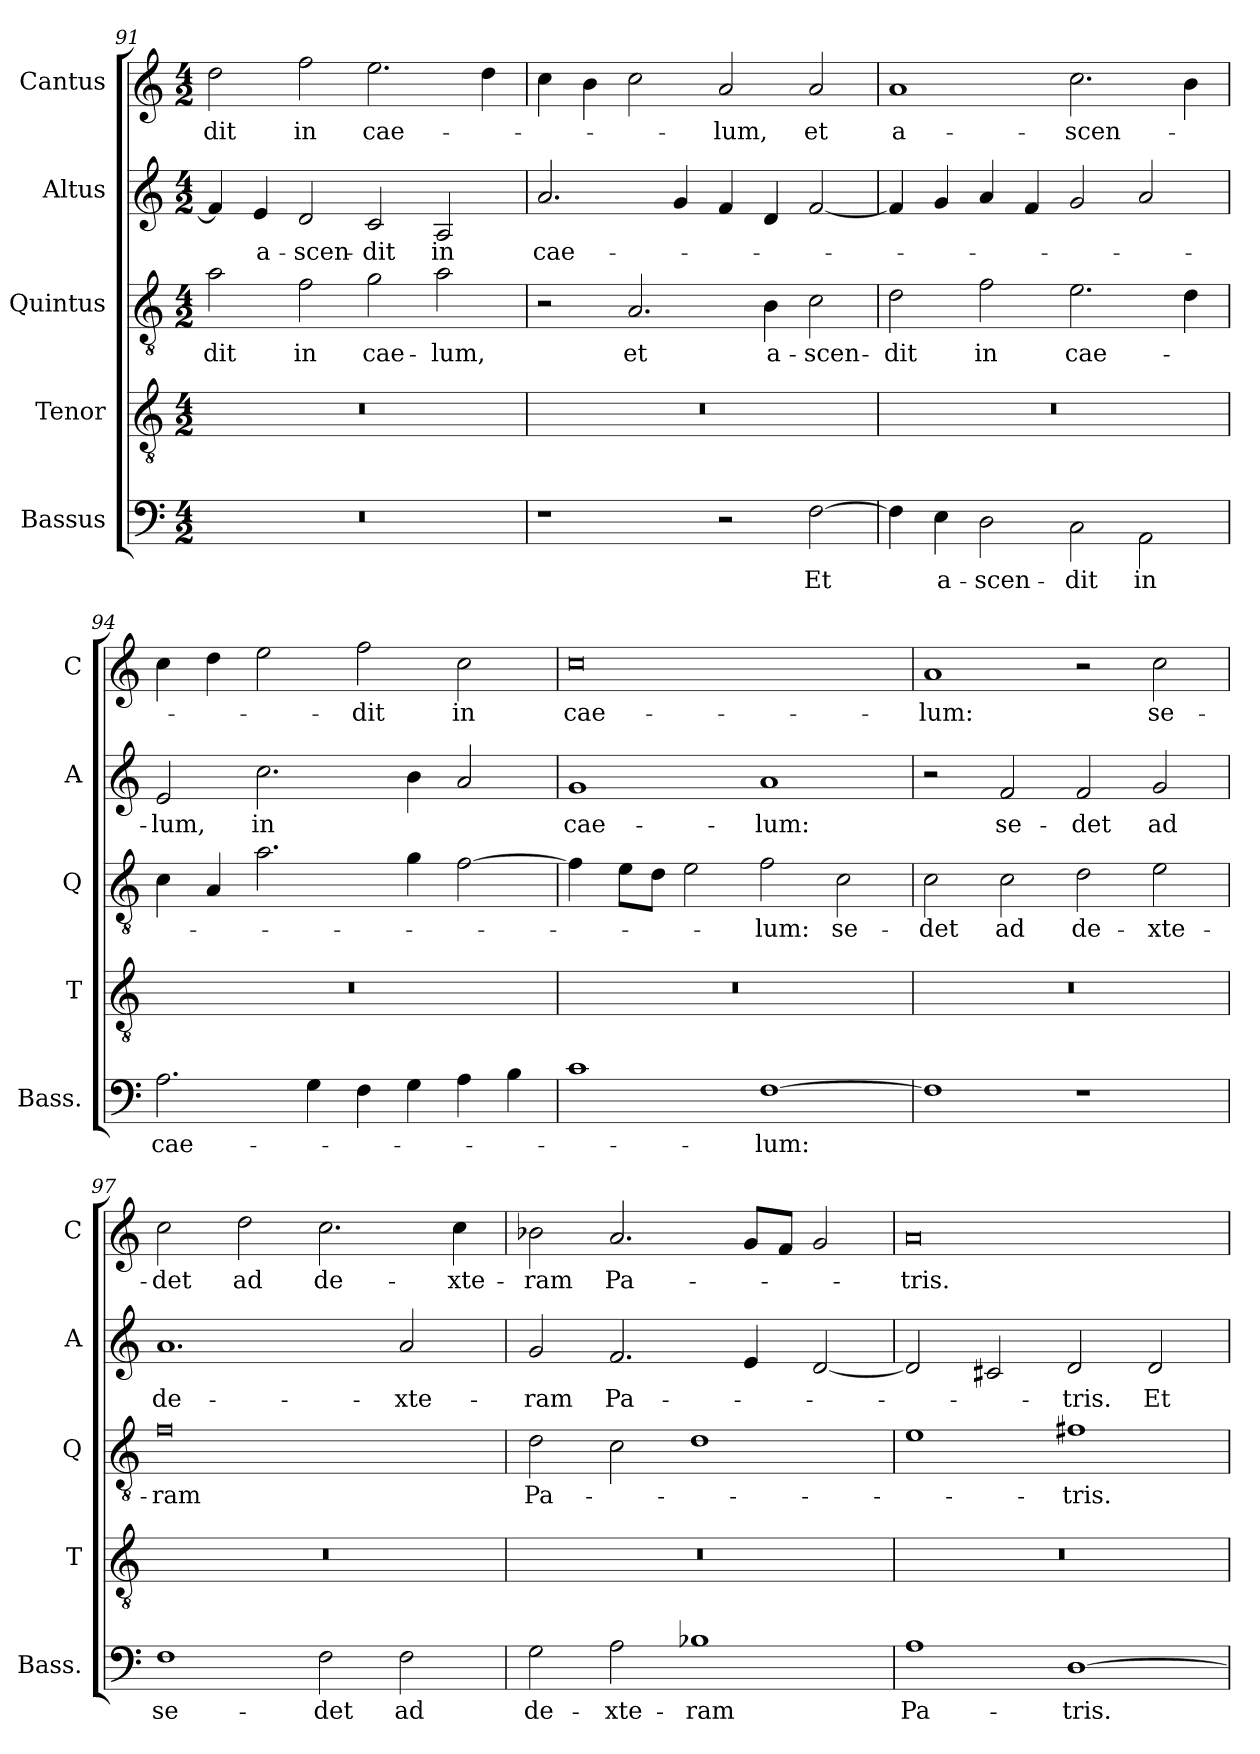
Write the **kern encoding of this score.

**kern	**text	**kern	**kern	**text	**kern	**text	**kern	**text
*part5	*part5	*part4	*part3	*part3	*part2	*part2	*part1	*part1
*staff5	*staff5	*staff4	*staff3	*staff3	*staff2	*staff2	*staff1	*staff1
*I"Bassus	*	*I"Tenor	*I"Quintus	*	*I"Altus	*	*I"Cantus	*
*I'Bass.	*	*I'T	*I'Q	*	*I'A	*	*I'C	*
*clefF4	*	*clefGv2	*clefGv2	*	*clefG2	*	*clefG2	*
*	*	*ITrd7c12	*ITrd7c12	*	*	*	*	*
*k[]	*	*k[]	*k[]	*	*k[]	*	*k[]	*
*C:	*	*C:	*C:	*	*C:	*	*C:	*
*M4/2	*	*M4/2	*M4/2	*	*M4/2	*	*M4/2	*
=91	=91	=91	=91	=91	=91	=91	=91	=91
0r	.	0r	2A\	-dit	4f/]	.	2dd\	-dit
.	.	.	.	.	4e/	a-	.	.
.	.	.	2F\	in	2d/	-scen-	2ff\	in
.	.	.	2G\	cae-	2c/	-dit	2.ee\	cae-
.	.	.	2A\	-lum,	2A/	in	.	.
.	.	.	.	.	.	.	4dd\	.
=92	=92	=92	=92	=92	=92	=92	=92	=92
1r	.	0r	2r	.	2.a/	cae-	4cc\	.
.	.	.	.	.	.	.	4b\	.
.	.	.	2.AA/	et	.	.	2cc\	.
.	.	.	.	.	4g/	.	.	.
2r	.	.	.	.	4f/	.	2a/	-lum,
.	.	.	4BB\	a-	4d/	.	.	.
[2F\	Et	.	2C\	-scen-	[2f/	.	2a/	et
=93	=93	=93	=93	=93	=93	=93	=93	=93
4F\]	.	0r	2D\	-dit	4f/]	.	1a/	a-
4E\	a-	.	.	.	4g/	.	.	.
2D\	-scen-	.	2F\	in	4a/	.	.	.
.	.	.	.	.	4f/	.	.	.
2C\	-dit	.	2.E\	cae-	2g/	.	2.cc\	-scen-
2AA\	in	.	.	.	2a/	.	.	.
.	.	.	4D\	.	.	.	4b\	.
=94	=94	=94	=94	=94	=94	=94	=94	=94
2.A\	cae-	0r	4C\	.	2e/	-lum,	4cc\	.
.	.	.	4AA/	.	.	.	4dd\	.
.	.	.	2.A\	.	2.cc\	in	2ee\	.
4G\	.	.	.	.	.	.	.	.
4F\	.	.	.	.	.	.	2ff\	-dit
4G\	.	.	4G\	.	4b\	.	.	.
4A\	.	.	[2F\	.	2a/	.	2cc\	in
4B\	.	.	.	.	.	.	.	.
=95	=95	=95	=95	=95	=95	=95	=95	=95
1c\	.	0r	4F\]	.	1g/	cae-	0cc\	cae-
.	.	.	8E\L	.	.	.	.	.
.	.	.	8D\J	.	.	.	.	.
.	.	.	2E\	.	.	.	.	.
[1F\	-lum:	.	2F\	-lum:	1a/	-lum:	.	.
.	.	.	2C\	se-	.	.	.	.
=96	=96	=96	=96	=96	=96	=96	=96	=96
1F\]	.	0r	2C\	-det	2r	.	1a/	-lum:
.	.	.	2C\	ad	2f/	se-	.	.
1r	.	.	2D\	de-	2f/	-det	2r	.
.	.	.	2E\	-xte-	2g/	ad	2cc\	se-
=97	=97	=97	=97	=97	=97	=97	=97	=97
1F\	se-	0r	0F\	-ram	1.a/	de-	2cc\	-det
.	.	.	.	.	.	.	2dd\	ad
2F\	-det	.	.	.	.	.	2.cc\	de-
2F\	ad	.	.	.	2a/	-xte-	.	.
.	.	.	.	.	.	.	4cc\	-xte-
=98	=98	=98	=98	=98	=98	=98	=98	=98
2G\	de-	0r	2D\	Pa-	2g/	-ram	2b-X\	-ram
2A\	-xte-	.	2C\	.	2.f/	Pa-	2.a/	Pa-
1B-\	-ram	.	1D\	.	.	.	.	.
.	.	.	.	.	4e/	.	8g/L	.
.	.	.	.	.	.	.	8f/J	.
.	.	.	.	.	[2d/	.	2g/	.
=99	=99	=99	=99	=99	=99	=99	=99	=99
1A\	Pa-	0r	1E\	.	2d/]	.	0a/	-tris.
.	.	.	.	.	2c#/	.	.	.
[1D\	-tris.	.	1F#X\	-tris.	2d/	-tris.	.	.
.	.	.	.	.	2d/	Et	.	.
=	=	=	=	=	=	=	=	=
*-	*-	*-	*-	*-	*-	*-	*-	*-
